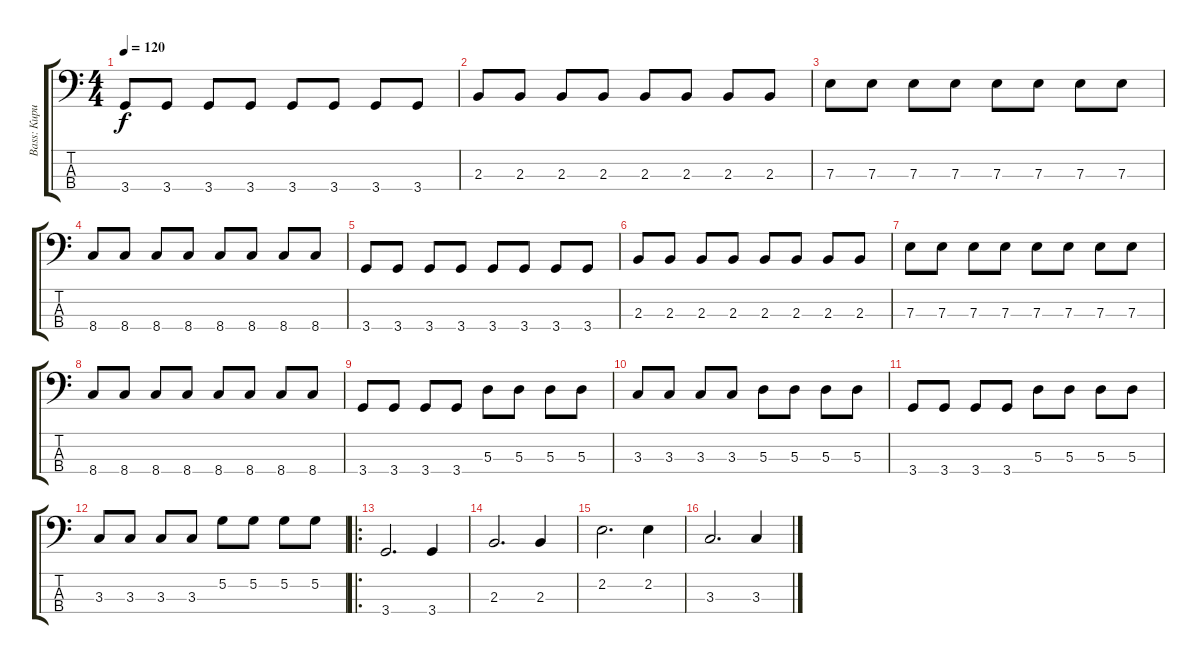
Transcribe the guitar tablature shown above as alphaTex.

\track ("Bass: Кирилл" "Bass: Кири") {instrument electricbasspick}
\staff {score tabs}
\tuning (G2 D2 A1 E1) {hide}
\ts (4 4)
\tempo 120
\clef f4
\ks c
3.4.8{dy f} 3.4.8 3.4.8 3.4.8 3.4.8 3.4.8 3.4.8 3.4.8 |
2.3.8 2.3.8 2.3.8 2.3.8 2.3.8 2.3.8 2.3.8 2.3.8 |
7.3.8 7.3.8 7.3.8 7.3.8 7.3.8 7.3.8 7.3.8 7.3.8 |
8.4.8 8.4.8 8.4.8 8.4.8 8.4.8 8.4.8 8.4.8 8.4.8 |
3.4.8 3.4.8 3.4.8 3.4.8 3.4.8 3.4.8 3.4.8 3.4.8 |
2.3.8 2.3.8 2.3.8 2.3.8 2.3.8 2.3.8 2.3.8 2.3.8 |
7.3.8 7.3.8 7.3.8 7.3.8 7.3.8 7.3.8 7.3.8 7.3.8 |
8.4.8 8.4.8 8.4.8 8.4.8 8.4.8 8.4.8 8.4.8 8.4.8 |
3.4.8 3.4.8 3.4.8 3.4.8 5.3.8 5.3.8 5.3.8 5.3.8 |
3.3.8 3.3.8 3.3.8 3.3.8 5.3.8 5.3.8 5.3.8 5.3.8 |
3.4.8 3.4.8 3.4.8 3.4.8 5.3.8 5.3.8 5.3.8 5.3.8 |
3.3.8 3.3.8 3.3.8 3.3.8 5.2.8 5.2.8 5.2.8 5.2.8 |
\ro
3.4.2{d} 3.4.4 |
2.3.2{d} 2.3.4 |
2.2.2{d} 2.2.4 |
3.3.2{d} 3.3.4
